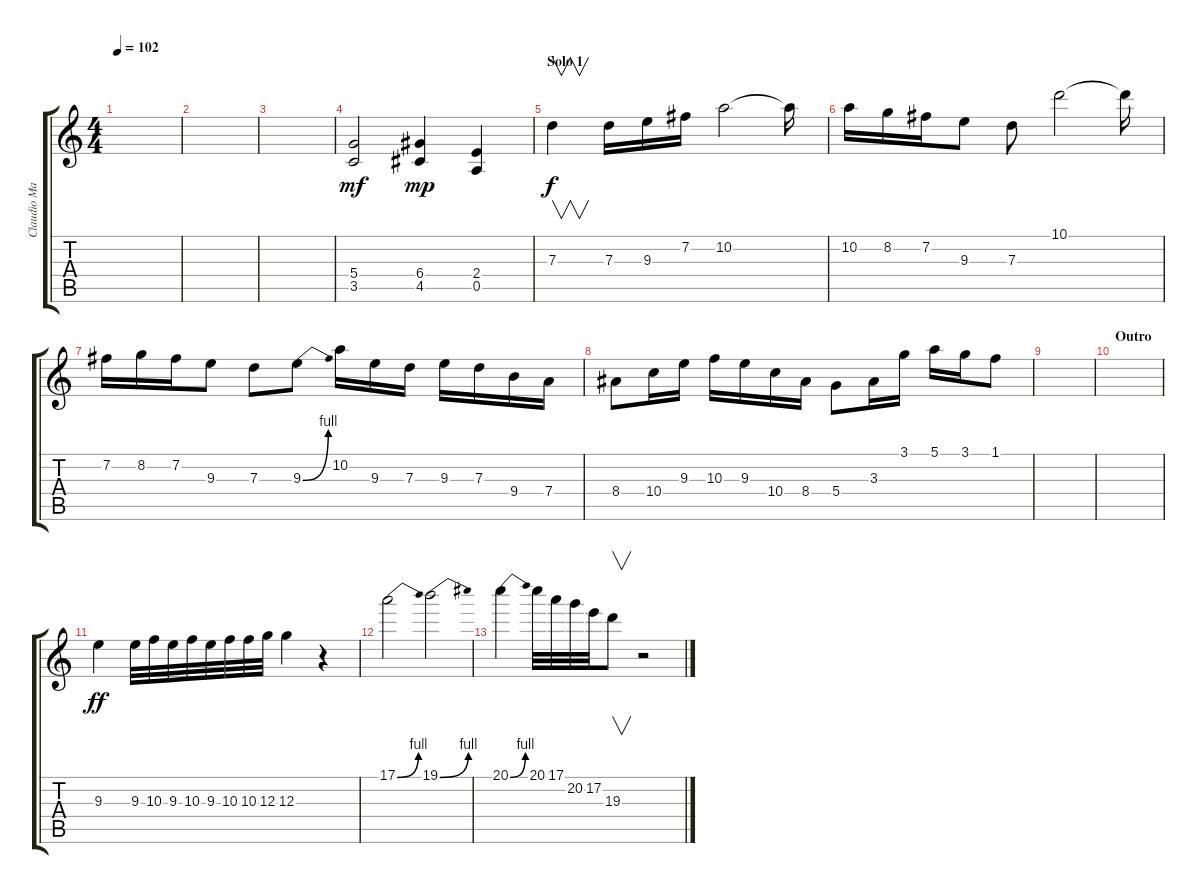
\track ("Claudio Marciello (Gtr 3)" "Claudio Ma") {instrument distortionguitar}
\staff {score tabs}
\tuning (E4 B3 G3 D3 A2 E2) {hide}
\ts (4 4)
\tempo 102
\clef g2
\ks c
|
|
|
(5.4 3.5).2{dy mf} (6.4 4.5).4{dy mp} (2.4 0.5).4 |
\section ("" "Solo 1")
7.3.4{v dy f} 7.3.16 9.3.16 7.2.16 10.2.2 10.2{t}.16 |
10.2.16 8.2.16 7.2.16 9.3.8 7.3.8 10.1.2 10.1{t}.16 |
7.2.16 8.2.16 7.2.16 9.3.8 7.3.8 9.3{be (bend 0 0 60 4)}.8 10.2.16 9.3.16 7.3.16 9.3.16 7.3.16 9.4.16 7.4.16 |
8.4.8 10.4.16 9.3.16 10.3.16 9.3.16 10.4.16 8.4.16 5.4.8 3.3.16 3.1.16 5.1.16 3.1.16 1.1.8 |
|
\section ("" "Outro")
|
9.3.4{dy ff} 9.3.32 10.3.32 9.3.32 10.3.32 9.3.32 10.3.32 10.3.32 12.3.32 12.3.4 r.4 |
17.1{be (bend 0 0 60 4)}.2 19.1{be (bend 0 0 60 4)}.2 |
20.1{be (bend 0 0 60 4)}.4 20.1.32 17.1.32 20.2.32 17.2.32 19.3.8{v} r.2
